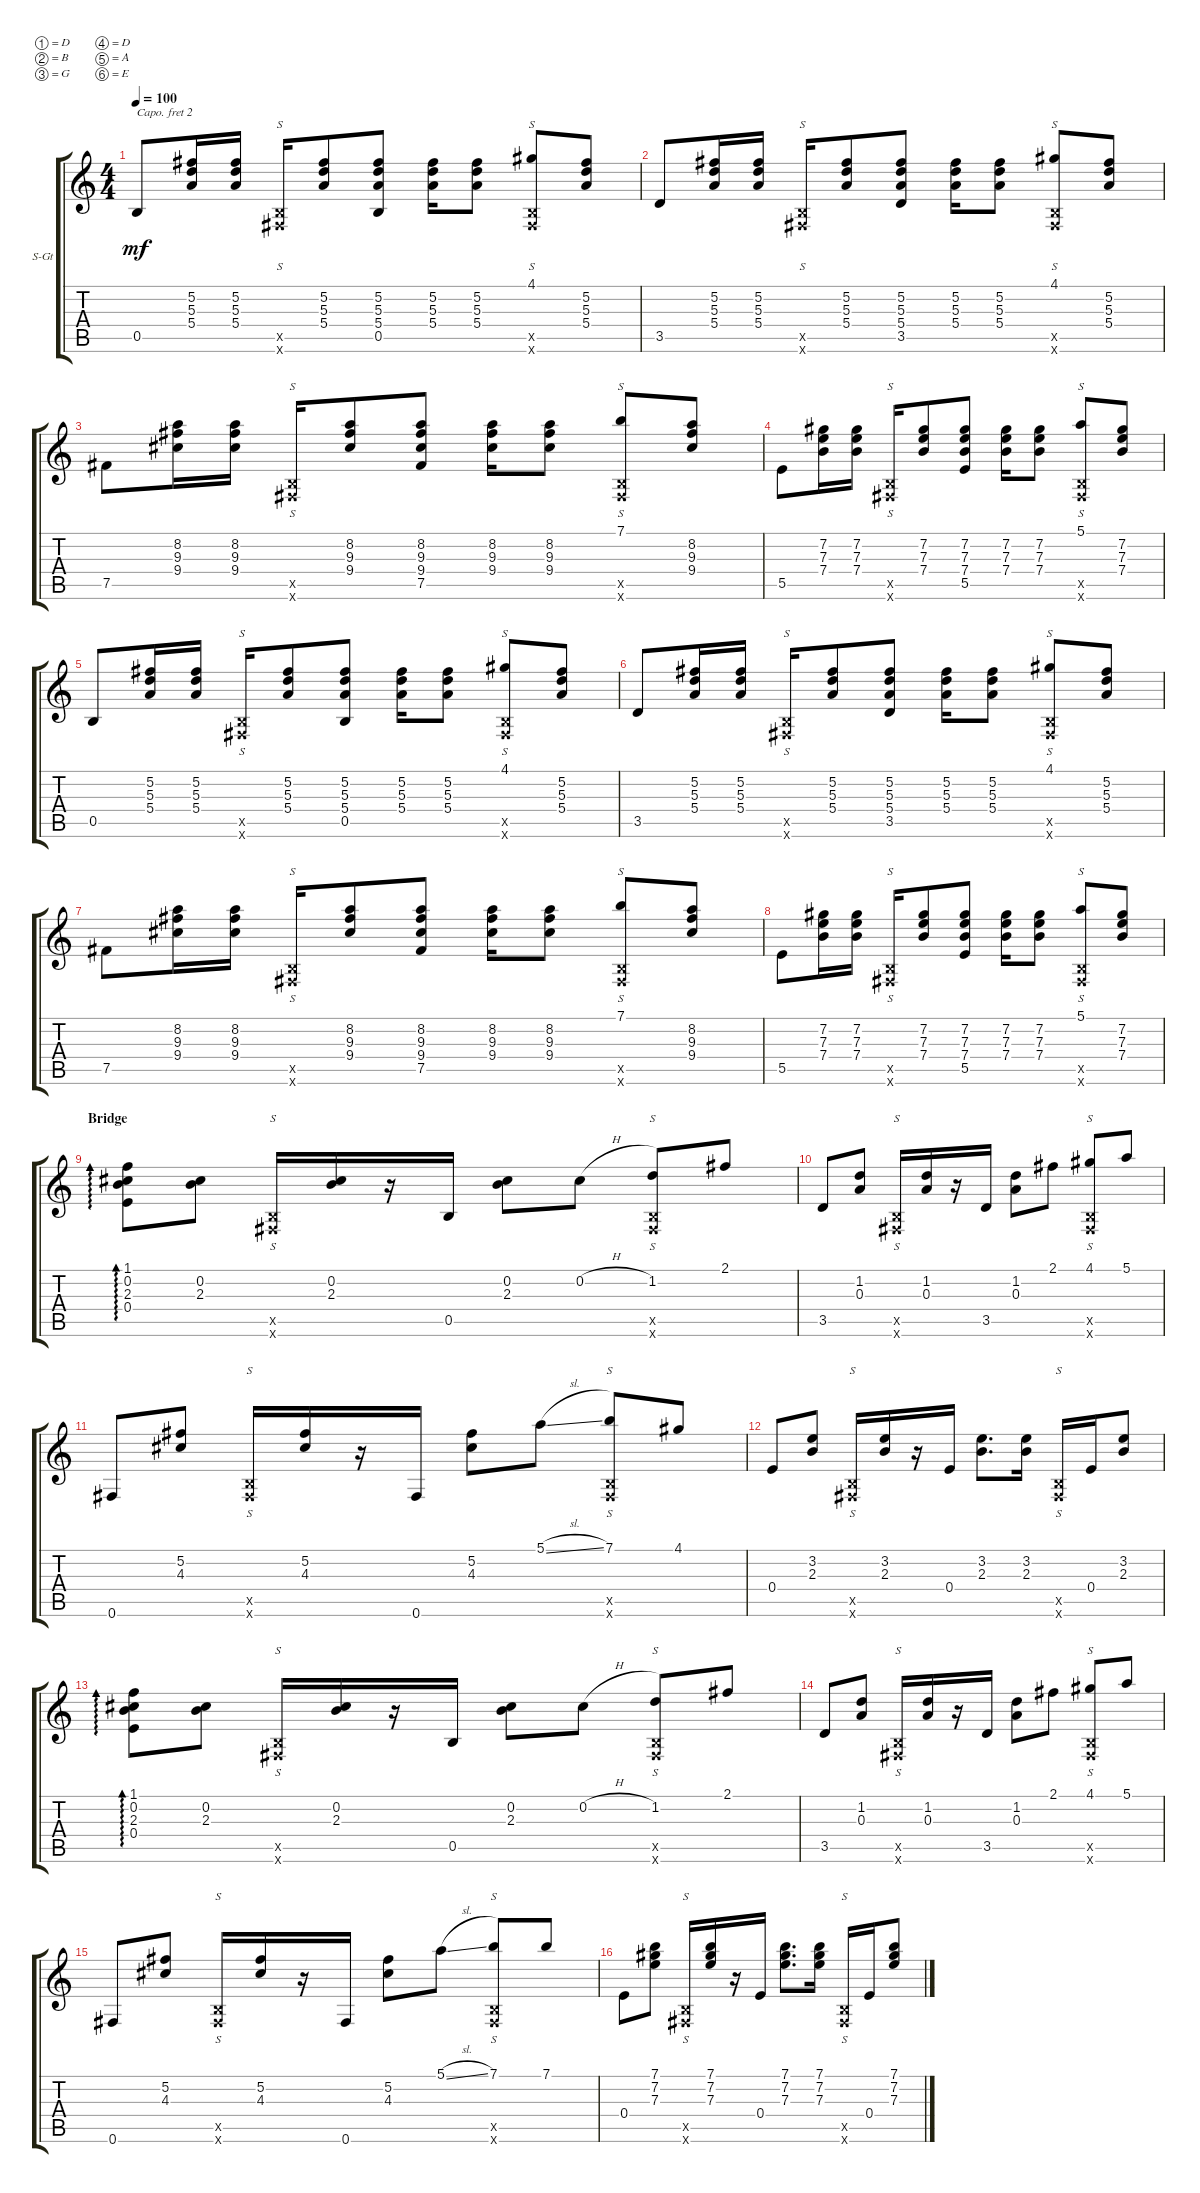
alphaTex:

\defaultSystemsLayout 4
\bracketExtendMode groupsimilarinstruments
\firstSystemTrackNameOrientation horizontal
\otherSystemsTrackNameOrientation horizontal
\track ("Steel Guitar" "S-Gt") {instrument acousticguitarsteel}
\staff {score tabs}
\capo 2
\tuning (D4 B3 G3 D3 A2 E2)
\ts (4 4)
\tempo 100
\clef g2
\scale
0.25
\ks c
0.5.8{dy mf} (5.4 5.3 5.2).16 (5.2 5.3 5.4).16 (0.5{x} 0.6{x}).16{s} (5.4 5.3 5.2).8 (5.2 5.3 5.4 0.5).8 (5.4 5.3 5.2).16 (5.2 5.3 5.4).8 (0.5{x} 0.6{x} 4.1).8{s} (5.2 5.3 5.4).8 |
\scale
0.25 3.5.8 (5.4 5.3 5.2).16 (5.2 5.3 5.4).16 (0.5{x} 0.6{x}).16{s} (5.4 5.3 5.2).8 (5.2 5.3 5.4 3.5).8 (5.4 5.3 5.2).16 (5.2 5.3 5.4).8 (0.5{x} 0.6{x} 4.1).8{s} (5.2 5.3 5.4).8 |
\scale
0.25 7.5.8 (9.4 9.3 8.2).16 (8.2 9.3 9.4).16 (0.5{x} 0.6{x}).16{s} (9.4 9.3 8.2).8 (8.2 9.3 9.4 7.5).8 (9.4 9.3 8.2).16 (8.2 9.3 9.4).8 (0.5{x} 0.6{x} 7.1).8{s} (8.2 9.3 9.4).8 |
\scale
0.25 5.5.8 (7.4 7.3 7.2).16 (7.2 7.3 7.4).16 (0.5{x} 0.6{x}).16{s} (7.4 7.3 7.2).8 (7.2 7.3 7.4 5.5).8 (7.4 7.3 7.2).16 (7.2 7.3 7.4).8 (0.5{x} 0.6{x} 5.1).8{s} (7.2 7.3 7.4).8 |
\scale
0.25 0.5.8 (5.4 5.3 5.2).16 (5.2 5.3 5.4).16 (0.5{x} 0.6{x}).16{s} (5.4 5.3 5.2).8 (5.2 5.3 5.4 0.5).8 (5.4 5.3 5.2).16 (5.2 5.3 5.4).8 (0.5{x} 0.6{x} 4.1).8{s} (5.2 5.3 5.4).8 |
\scale
0.25 3.5.8 (5.4 5.3 5.2).16 (5.2 5.3 5.4).16 (0.5{x} 0.6{x}).16{s} (5.4 5.3 5.2).8 (5.2 5.3 5.4 3.5).8 (5.4 5.3 5.2).16 (5.2 5.3 5.4).8 (0.5{x} 0.6{x} 4.1).8{s} (5.2 5.3 5.4).8 |
\scale
0.25 7.5.8 (9.4 9.3 8.2).16 (8.2 9.3 9.4).16 (0.5{x} 0.6{x}).16{s} (9.4 9.3 8.2).8 (8.2 9.3 9.4 7.5).8 (9.4 9.3 8.2).16 (8.2 9.3 9.4).8 (0.5{x} 0.6{x} 7.1).8{s} (8.2 9.3 9.4).8 |
\scale
0.25 5.5.8 (7.4 7.3 7.2).16 (7.2 7.3 7.4).16 (0.5{x} 0.6{x}).16{s} (7.4 7.3 7.2).8 (7.2 7.3 7.4 5.5).8 (7.4 7.3 7.2).16 (7.2 7.3 7.4).8 (0.5{x} 0.6{x} 5.1).8{s} (7.2 7.3 7.4).8 |
\section ("" "Bridge")
\scale
0.282767 (1.1 0.2 2.3 0.4).8{ad 0} (2.3 0.2).8 (0.5{x} 0.6{x}).16{s} (2.3 0.2).16 r.16 0.5.16 (2.3 0.2).8 0.2{h}.8 (1.2 0.5{x} 0.6{x}).8{s} 2.1.8 |
\scale
0.235437 3.5.8 (0.3 1.2).8 (0.5{x} 0.6{x}).16{s} (0.3 1.2).16 r.16 3.5.16 (0.3 1.2).8 2.1.8 (0.5{x} 0.6{x} 4.1).8{s} 5.1.8 |
\scale
0.235437 0.6.8 (4.3 5.2).8 (0.5{x} 0.6{x}).16{s} (4.3 5.2).16 r.16 0.6.16 (4.3 5.2).8 5.1{sl}.8 (0.5{x} 0.6{x} 7.1).8{s} 4.1.8 |
\scale
0.246359 0.4.8 (2.3 3.2).8 (0.5{x} 0.6{x}).16{s} (2.3 3.2).16 r.16 0.4.16 (2.3 3.2).8{d} (3.2 2.3).16 (0.5{x} 0.6{x}).16{s} 0.4.16 (3.2 2.3).8 |
\scale
0.282767 (1.1 0.2 2.3 0.4).8{ad 0} (2.3 0.2).8 (0.5{x} 0.6{x}).16{s} (2.3 0.2).16 r.16 0.5.16 (2.3 0.2).8 0.2{h}.8 (1.2 0.5{x} 0.6{x}).8{s} 2.1.8 |
\scale
0.235437 3.5.8 (0.3 1.2).8 (0.5{x} 0.6{x}).16{s} (0.3 1.2).16 r.16 3.5.16 (0.3 1.2).8 2.1.8 (0.5{x} 0.6{x} 4.1).8{s} 5.1.8 |
\scale
0.235437 0.6.8 (4.3 5.2).8 (0.5{x} 0.6{x}).16{s} (4.3 5.2).16 r.16 0.6.16 (4.3 5.2).8 5.1{sl}.8 (0.5{x} 0.6{x} 7.1).8{s} 7.1.8 |
\scale
0.246359 0.4.8 (7.3 7.2 7.1).8 (0.5{x} 0.6{x}).16{s} (7.3 7.2 7.1).16 r.16 0.4.16 (7.3 7.2 7.1).8{d} (7.2 7.3 7.1).16 (0.5{x} 0.6{x}).16{s} 0.4.16 (7.2 7.3 7.1).8
